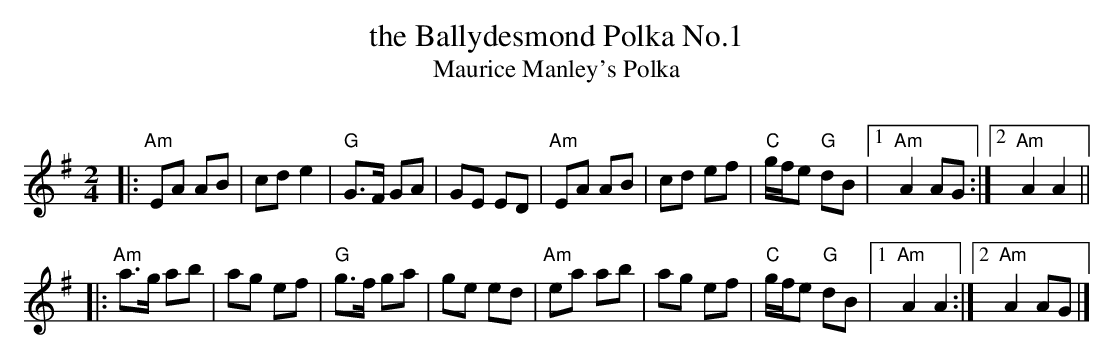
X:1
T: the Ballydesmond Polka No.1
T: Maurice Manley's Polka
C:
M: 2/4
L: 1/8
K: Ador
|:\
"Am"EA AB | cd e2 | "G"G>F GA | GE ED |\
"Am"EA AB | cd ef | "C"g/f/e "G"dB |1 "Am"A2 AG :|2  "Am"A2 A2 ||
|:\
"Am"a>g ab | ag ef | "G"g>f ga | ge ed |\
"Am"ea  ab | ag ef | "C"g/f/e "G"dB |1 "Am"A2 A2 :|2 "Am"A2 AG |]
